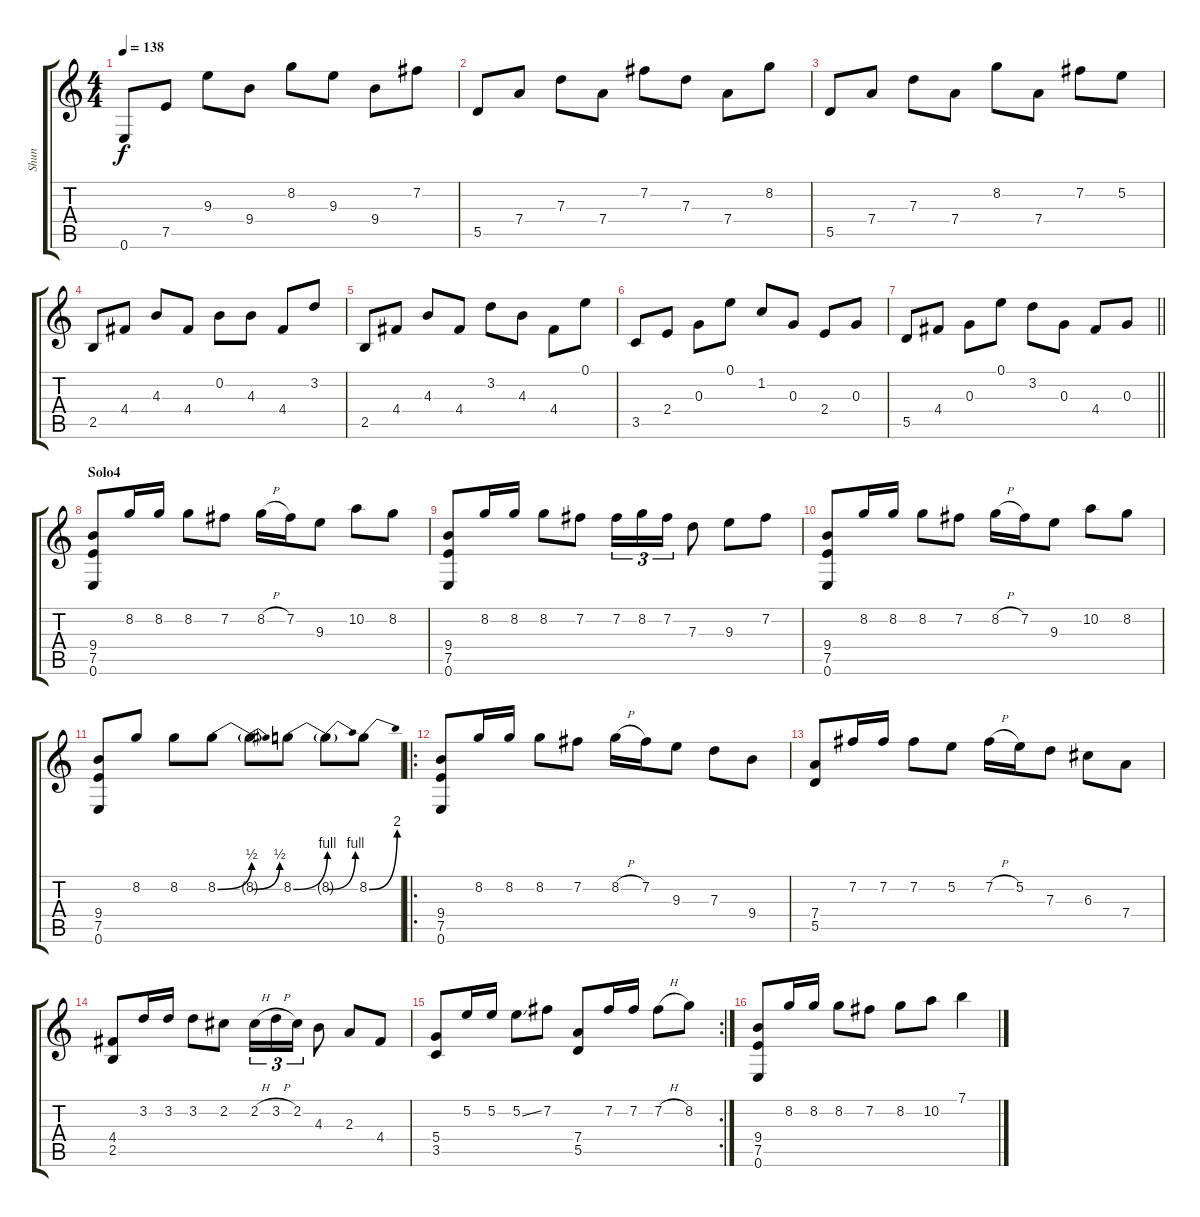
\track ("Shun" "Shun") {instrument overdrivenguitar}
\staff {score tabs}
\tuning (E4 B3 G3 D3 A2 E2) {hide}
\ts (4 4)
\tempo 138
\clef g2
\ks c
0.6.8{dy f} 7.5.8 9.3.8 9.4.8 8.2.8 9.3.8 9.4.8 7.2.8 |
5.5.8 7.4.8 7.3.8 7.4.8 7.2.8 7.3.8 7.4.8 8.2.8 |
5.5.8 7.4.8 7.3.8 7.4.8 8.2.8 7.4.8 7.2.8 5.2.8 |
2.5.8 4.4.8 4.3.8 4.4.8 0.2.8 4.3.8 4.4.8 3.2.8 |
2.5.8 4.4.8 4.3.8 4.4.8 3.2.8 4.3.8 4.4.8 0.1.8 |
3.5.8 2.4.8 0.3.8 0.1.8 1.2.8 0.3.8 2.4.8 0.3.8 |
\barLineRight lightlight
5.5.8 4.4.8 0.3.8 0.1.8 3.2.8 0.3.8 4.4.8 0.3.8 |
\section ("" "Solo4")
(9.4 7.5 0.6).8 8.2.16 8.2.16 8.2.8 7.2.8 8.2{h}.16 7.2.16 9.3.8 10.2.8 8.2.8 |
(9.4 7.5 0.6).8 8.2.16 8.2.16 8.2.8 7.2.8 7.2.16{tu (3 2)} 8.2.16{tu (3 2)} 7.2.16{tu (3 2)} 7.3.8 9.3.8 7.2.8 |
(9.4 7.5 0.6).8 8.2.16 8.2.16 8.2.8 7.2.8 8.2{h}.16 7.2.16 9.3.8 10.2.8 8.2.8 |
(9.4 7.5 0.6).8 8.2.8 8.2.8 8.2{be (bend 0 0 60 2)}.8 8.2{be (bend 0 0 60 2) t}.8 8.2{be (bend 0 0 60 4)}.8 8.2{be (bend 0 0 60 4) t}.8 8.2{be (bend 0 0 60 8)}.8 |
\ro
(9.4 7.5 0.6).8 8.2.16 8.2.16 8.2.8 7.2.8 8.2{h}.16 7.2.16 9.3.8 7.3.8 9.4.8 |
(7.4 5.5).8 7.2.16 7.2.16 7.2.8 5.2.8 7.2{h}.16 5.2.16 7.3.8 6.3.8 7.4.8 |
(4.4 2.5).8 3.2.16 3.2.16 3.2.8 2.2.8 2.2{h}.16{tu (3 2)} 3.2{h}.16{tu (3 2)} 2.2.16{tu (3 2)} 4.3.8 2.3.8 4.4.8 |
\rc 2
(5.4 3.5).8 5.2.16 5.2.16 5.2{ss}.8 7.2.8 (7.4 5.5).8 7.2.16 7.2.16 7.2{h}.8 8.2.8 |
(9.4 7.5 0.6).8 8.2.16 8.2.16 8.2.8 7.2.8 8.2.8 10.2.8 7.1.4
